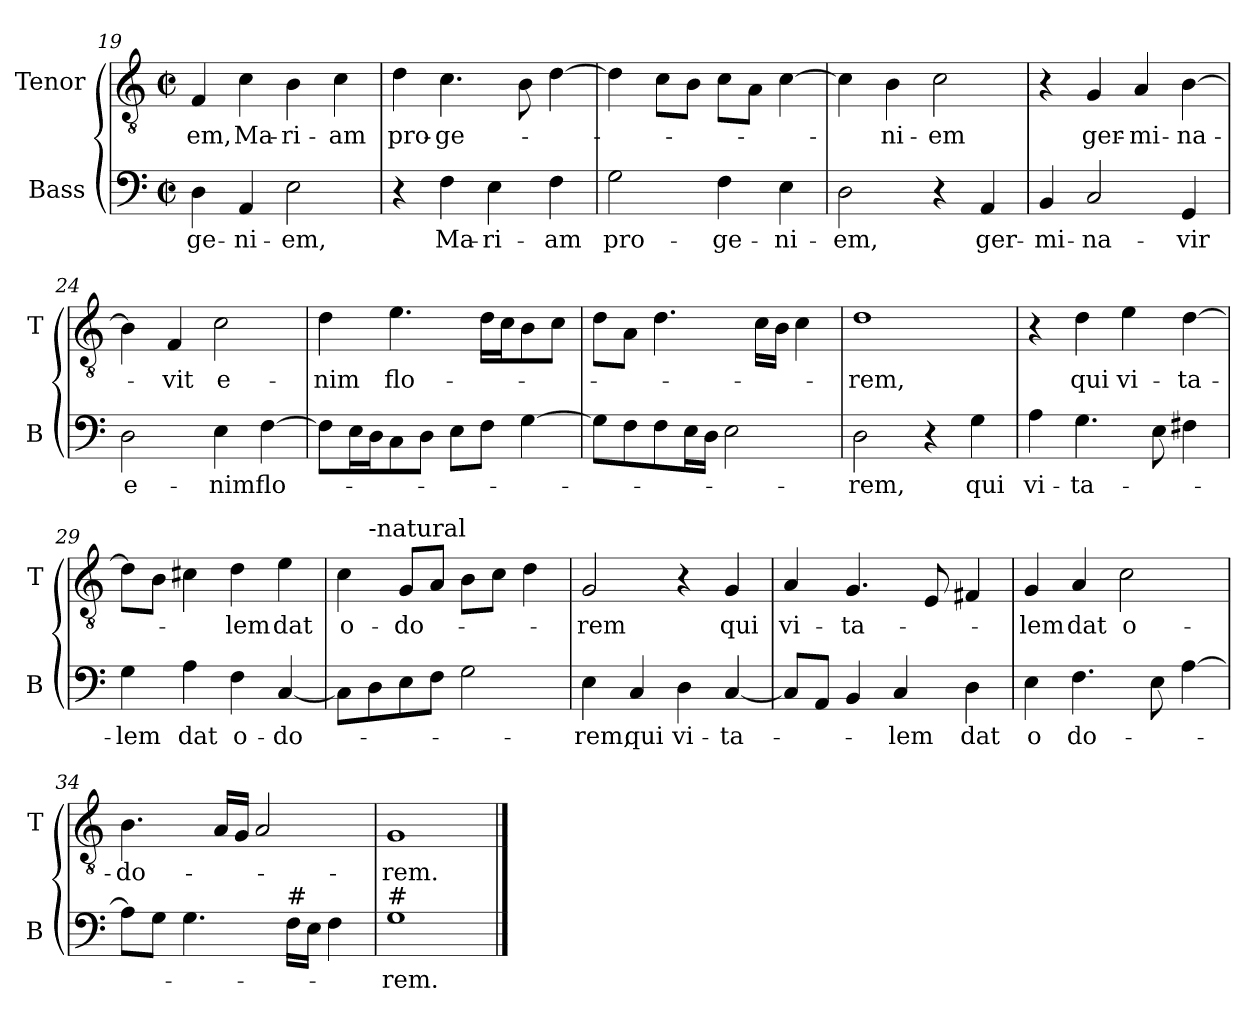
**kern	**text	**kern	**text
*part2	*part2	*part1	*part1
*staff2	*staff2	*staff1	*staff1
*I"Bass	*	*I"Tenor	*
*I'B	*	*I'T	*
*clefF4	*	*clefGv2	*
*k[]	*	*k[]	*
*C:	*	*C:	*
*M2/2	*	*M2/2	*
*met(c|)	*	*met(c|)	*
=19	=19	=19	=19
!	!LO:LY:b	!	!LO:LY:b
4D\	-ge-	4F/	-em,
!	!LO:LY:b	!	!LO:LY:b
4AA/	-ni-	4c\	Ma-
!	!LO:LY:b	!	!LO:LY:b
2E\	-em,	4B\	-ri-
!	!	!	!LO:LY:b
.	.	4c\	-am
=20	=20	=20	=20
!	!	!	!LO:LY:b
4r	.	4d\	pro-
!	!LO:LY:b	!	!LO:LY:b
4F\	Ma-	4.c\	-ge-
!	!LO:LY:b	!	!
4E\	-ri-	.	.
.	.	8B\	.
!	!LO:LY:b	!	!
4F\	-am	[4d\	.
!!LO:PB:g=z
=21	=21	=21	=21
!	!LO:LY:b	!	!
2G\	pro-	4d\]	.
.	.	8c\L	.
.	.	8B\J	.
!	!LO:LY:b	!	!
4F\	-ge-	8c\L	.
.	.	8A\J	.
!	!LO:LY:b	!	!
4E\	-ni-	[4c\	.
=22	=22	=22	=22
!	!LO:LY:b	!	!
2D\	-em,	4c\]	.
!	!	!	!LO:LY:b
.	.	4B\	-ni-
!	!	!	!LO:LY:b
4r	.	2c\	-em
!	!LO:LY:b	!	!
4AA/	ger-	.	.
=23	=23	=23	=23
!	!LO:LY:b	!	!
4BB/	-mi-	4r	.
!	!LO:LY:b	!	!LO:LY:b
2C/	-na-	4G/	ger-
!	!	!	!LO:LY:b
.	.	4A/	-mi-
!	!LO:LY:b	!	!LO:LY:b
4GG/	-vir	[4B\	-na-
=24	=24	=24	=24
!	!LO:LY:b	!	!
2D\	e-	4B\]	.
!	!	!	!LO:LY:b
.	.	4F/	-vit
!	!LO:LY:b	!	!LO:LY:b
4E\	-nim	2c\	e-
!	!LO:LY:b	!	!
[4F\	flo-	.	.
!!LO:LB:g=z
=25	=25	=25	=25
!	!	!	!LO:LY:b
8F\L]	.	4d\	-nim
16E\L	.	.	.
16D\J	.	.	.
!	!	!	!LO:LY:b
8C\	.	4.e\	flo-
8D\J	.	.	.
8E\L	.	.	.
8F\J	.	16d\LL	.
.	.	16c\J	.
[4G\	.	8B\	.
.	.	8c\J	.
=26	=26	=26	=26
8G\L]	.	8d\L	.
8F\	.	8A\J	.
8F\	.	4.d\	.
16E\L	.	.	.
16D\JJ	.	.	.
2E\	.	.	.
.	.	16c\LL	.
.	.	16B\JJ	.
.	.	4c\	.
=27	=27	=27	=27
!	!LO:LY:b	!	!LO:LY:b
2D\	-rem,	1d	-rem,
4r	.	.	.
!	!LO:LY:b	!	!
4G\	qui	.	.
=28	=28	=28	=28
!	!LO:LY:b	!	!
4A\	vi-	4r	.
!	!LO:LY:b	!	!LO:LY:b
4.G\	-ta-	4d\	qui
!	!	!	!LO:LY:b
.	.	4e\	vi-
8E\	.	.	.
!	!	!	!LO:LY:b
4F#X\	.	[4d\	-ta-
!!LO:LB:g=z
=29	=29	=29	=29
!	!LO:LY:b	!	!
4G\	-lem	8d\L]	.
.	.	8B\J	.
!	!LO:LY:b	!	!
4A\	dat	4c#X\	.
!	!LO:LY:b	!	!LO:LY:b
4F\	o-	4d\	-lem
!	!LO:LY:b	!	!LO:LY:b
[4C/	-do-	4e\	dat
=30	=30	=30	=30
!	!	!	!LO:LY:b
*	*	*^	*
8C\L]	.	4c\	8ryy	o-
!	!	!	!LO:TX:a:t=-natural	!
8D\	.	.	2..ryy	.
!	!	!	!	!LO:LY:b
8E\	.	8G/L	.	-do-
8F\J	.	8A/J	.	.
2G\	.	8B\L	.	.
.	.	8c\J	.	.
.	.	4d\	.	.
=31	=31	=31	=31	=31
!	!LO:LY:b	!	!	!LO:LY:b
*	*	*v	*v	*
4E\	-rem,	2G/	-rem
!	!LO:LY:b	!	!
4C/	qui	.	.
!	!LO:LY:b	!	!
4D\	vi-	4r	.
!	!LO:LY:b	!	!LO:LY:b
[4C/	-ta-	4G/	qui
=32	=32	=32	=32
!	!	!	!LO:LY:b
8C/L]	.	4A/	vi-
8AA/J	.	.	.
!	!	!	!LO:LY:b
4BB/	.	4.G/	-ta-
!	!LO:LY:b	!	!
4C/	-lem	.	.
.	.	8E/	.
!	!LO:LY:b	!	!
4D\	dat	4F#X/	.
!!LO:LB:g=z
=33	=33	=33	=33
!	!LO:LY:b	!	!LO:LY:b
4E\	o	4G/	-lem
!	!LO:LY:b	!	!LO:LY:b
4.F\	do-	4A/	dat
!	!	!	!LO:LY:b
.	.	2c\	o-
8E\	.	.	.
[4A\	.	.	.
=34	=34	=34	=34
!	!	!	!LO:LY:b
8A\L]	.	4.B\	-do-
8G\J	.	.	.
4.G\	.	.	.
.	.	16A/LL	.
.	.	16G/JJ	.
.	.	2A/	.
!LO:TX:a:t=#	!	!	!
16F\LL	.	.	.
16E\JJ	.	.	.
4F\	.	.	.
=35	=35	=35	=35
!LO:TX:a:t=#	!	!	!
!	!LO:LY:b	!	!LO:LY:b
1G	-rem.	1G	-rem.
==	==	==	==
*-	*-	*-	*-
